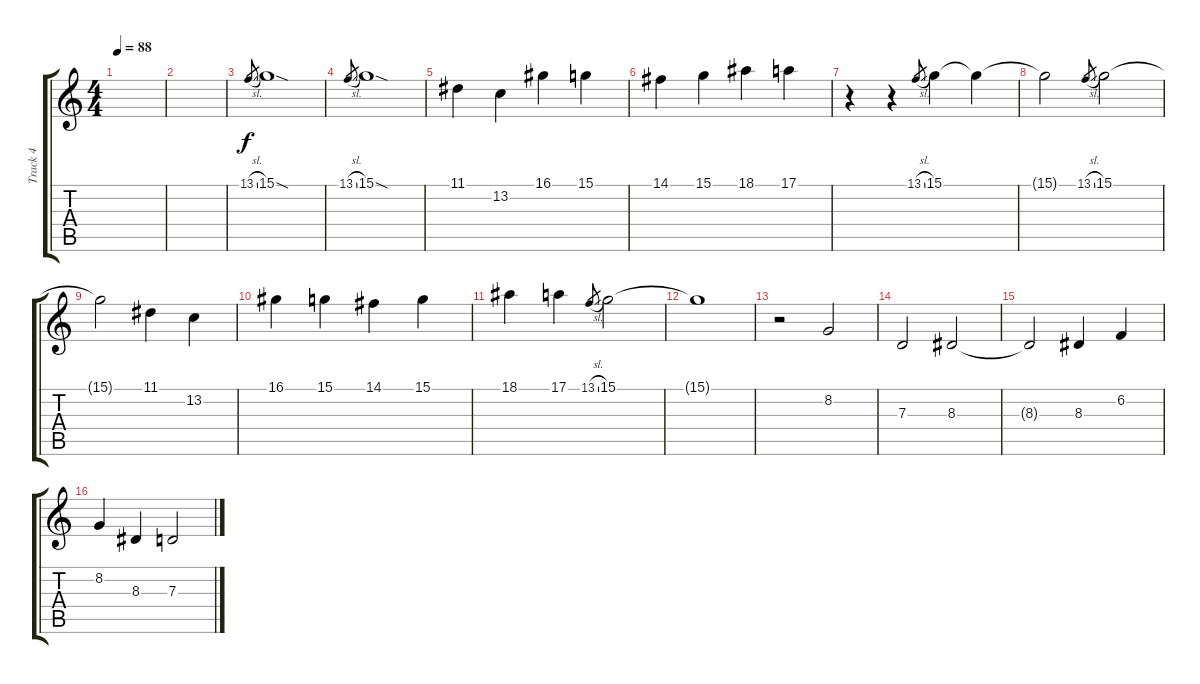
\track ("Track 4" "Track 4") {instrument voiceoohs}
\staff {score tabs}
\tuning (E4 B3 G3 D3 A2 E2) {hide}
\ts (4 4)
\tempo 88
\clef g2
\ks c
|
|
13.1{sl}.8{gr} 15.1{sod}.1 |
13.1{sl}.8{gr} 15.1{sod}.1 |
11.1.4 13.2.4 16.1.4 15.1.4 |
14.1.4 15.1.4 18.1.4 17.1.4 |
r.4 r.4 13.1{sl}.8{gr} 15.1.4 15.1{t}.4 |
15.1{t}.2 13.1{sl}.8{gr} 15.1.2 |
15.1{t}.2 11.1.4 13.2.4 |
16.1.4 15.1.4 14.1.4 15.1.4 |
18.1.4 17.1.4 13.1{sl}.8{gr} 15.1.2 |
15.1{t}.1 |
r.2 8.2.2 |
7.3.2 8.3.2 |
8.3{t}.2 8.3.4 6.2.4 |
8.2.4 8.3.4 7.3.2
